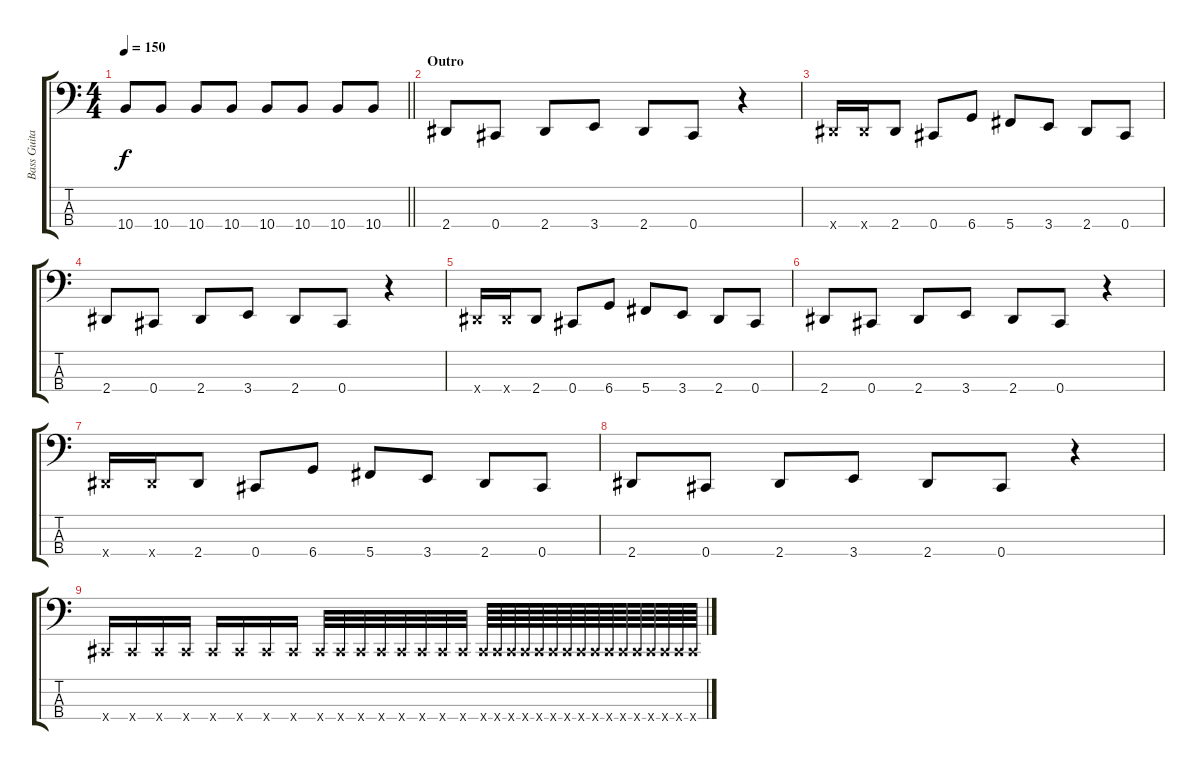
\track ("Bass Guitar" "Bass Guita") {instrument electricbassfinger}
\staff {score tabs}
\tuning (Gb2 Db2 Ab1 Db1) {hide}
\ts (4 4)
\tempo 150
\clef f4
\barLineRight lightlight
\ks c
10.4.8{dy f} 10.4.8 10.4.8 10.4.8 10.4.8 10.4.8 10.4.8 10.4.8 |
\section ("" "Outro")
2.4.8 0.4.8 2.4.8 3.4.8 2.4.8 0.4.8 r.4 |
2.4{x}.16 2.4{x}.16 2.4.8 0.4.8 6.4.8 5.4.8 3.4.8 2.4.8 0.4.8 |
2.4.8 0.4.8 2.4.8 3.4.8 2.4.8 0.4.8 r.4 |
2.4{x}.16 2.4{x}.16 2.4.8 0.4.8 6.4.8 5.4.8 3.4.8 2.4.8 0.4.8 |
2.4.8 0.4.8 2.4.8 3.4.8 2.4.8 0.4.8 r.4 |
2.4{x}.16 2.4{x}.16 2.4.8 0.4.8 6.4.8 5.4.8 3.4.8 2.4.8 0.4.8 |
2.4.8 0.4.8 2.4.8 3.4.8 2.4.8 0.4.8 r.4 |
0.4{x}.16 0.4{x}.16 0.4{x}.16 0.4{x}.16 0.4{x}.16 0.4{x}.16 0.4{x}.16 0.4{x}.16 0.4{x}.32 0.4{x}.32 0.4{x}.32 0.4{x}.32 0.4{x}.32 0.4{x}.32 0.4{x}.32 0.4{x}.32 0.4{x}.64 0.4{x}.64 0.4{x}.64 0.4{x}.64 0.4{x}.64 0.4{x}.64 0.4{x}.64 0.4{x}.64 0.4{x}.64 0.4{x}.64 0.4{x}.64 0.4{x}.64 0.4{x}.64 0.4{x}.64 0.4{x}.64 0.4{x}.64
